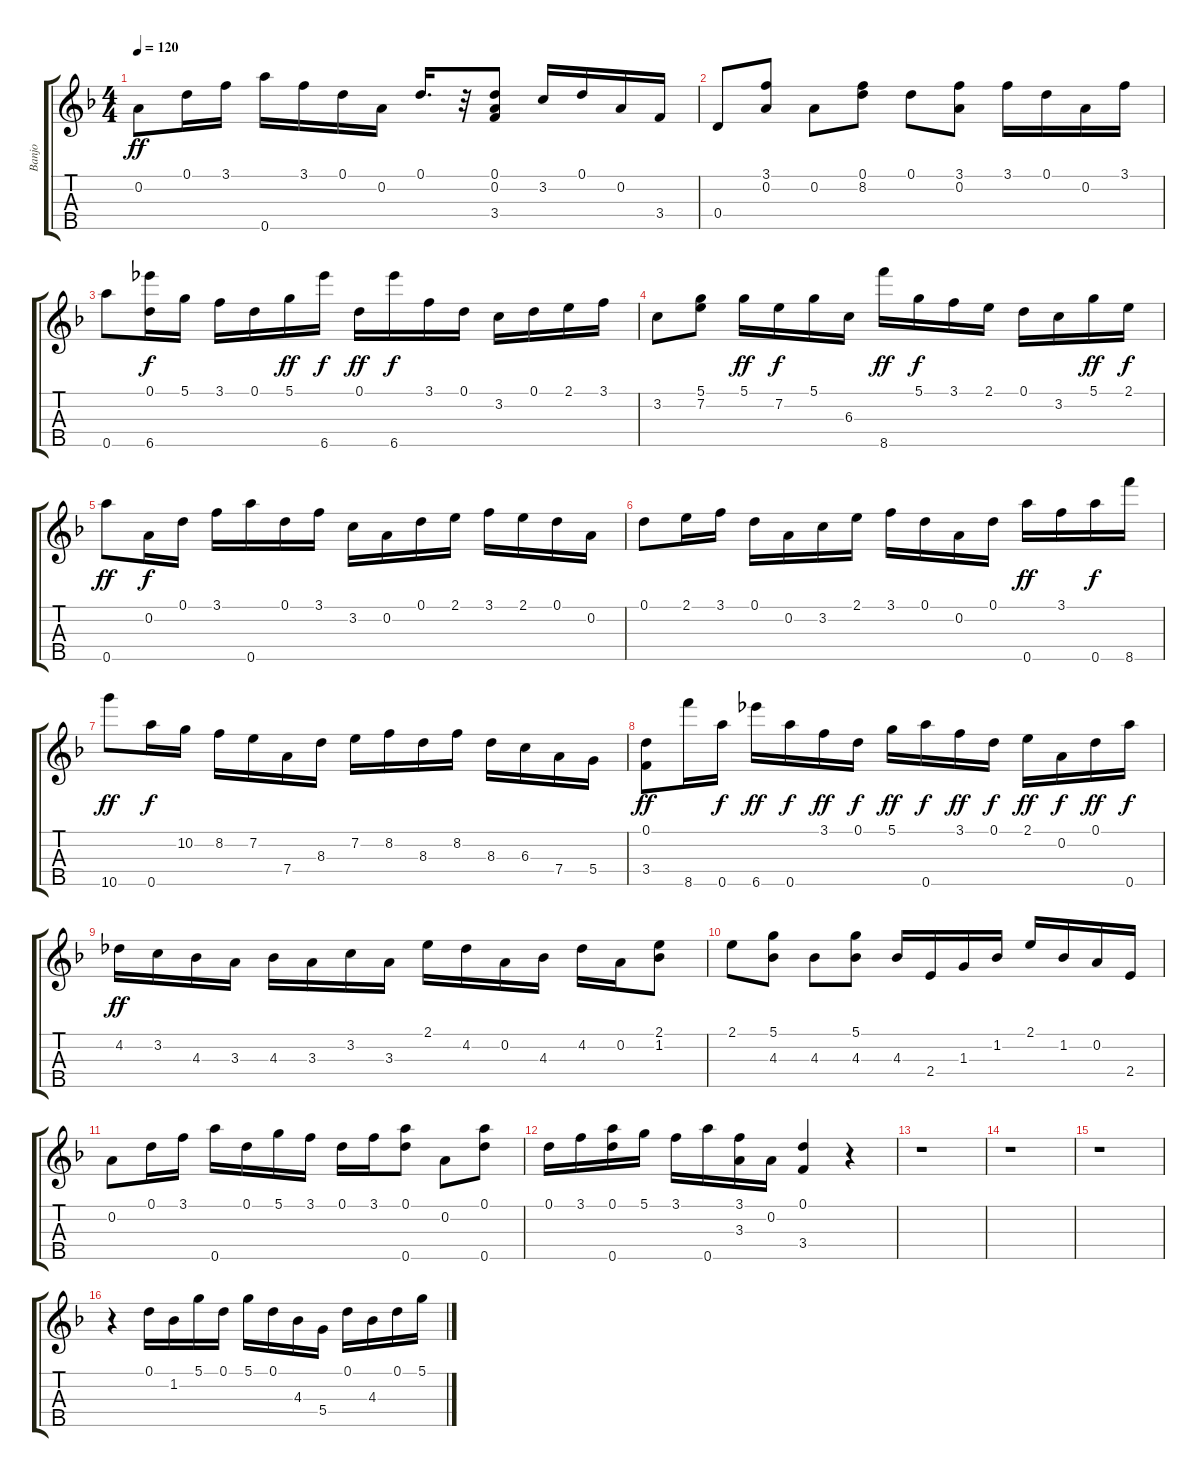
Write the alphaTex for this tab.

\track ("Banjo" "Banjo") {instrument banjo}
\staff {score tabs}
\tuning (D4 A3 Gb3 D3 A4) {hide}
\displaytranspose 12
\ts (4 4)
\tempo 120
\clef g2
\ks dminor
0.2.8{dy ff} 0.1.16 3.1.16 0.5.16 3.1.16 0.1.16 0.2.16 0.1.16{d} r.32 (0.1 0.2 3.4).8 3.2.16 0.1.16 0.2.16 3.4.16 |
0.4.8 (3.1 0.2).8 0.2.8 (0.1 8.2).8 0.1.8 (3.1 0.2).8 3.1.16 0.1.16 0.2.16 3.1.16 |
0.5.8 (0.1 6.5).16{dy f} 5.1.16 3.1.16 0.1.16 5.1.16{dy ff} 6.5.16{dy f} 0.1.16{dy ff} 6.5.16{dy f} 3.1.16 0.1.16 3.2.16 0.1.16 2.1.16 3.1.16 |
3.2.8 (5.1 7.2).8 5.1.16{dy ff} 7.2.16{dy f} 5.1.16 6.3.16 8.5.16{dy ff} 5.1.16{dy f} 3.1.16 2.1.16 0.1.16 3.2.16 5.1.16{dy ff} 2.1.16{dy f} |
0.5.8{dy ff} 0.2.16{dy f} 0.1.16 3.1.16 0.5.16 0.1.16 3.1.16 3.2.16 0.2.16 0.1.16 2.1.16 3.1.16 2.1.16 0.1.16 0.2.16 |
0.1.8 2.1.16 3.1.16 0.1.16 0.2.16 3.2.16 2.1.16 3.1.16 0.1.16 0.2.16 0.1.16 0.5.16{dy ff} 3.1.16 0.5.16{dy f} 8.5.16 |
10.5.8{dy ff} 0.5.16{dy f} 10.2.16 8.2.16 7.2.16 7.4.16 8.3.16 7.2.16 8.2.16 8.3.16 8.2.16 8.3.16 6.3.16 7.4.16 5.4.16 |
(0.1 3.4).8{dy ff} 8.5.16 0.5.16{dy f} 6.5.16{dy ff} 0.5.16{dy f} 3.1.16{dy ff} 0.1.16{dy f} 5.1.16{dy ff} 0.5.16{dy f} 3.1.16{dy ff} 0.1.16{dy f} 2.1.16{dy ff} 0.2.16{dy f} 0.1.16{dy ff} 0.5.16{dy f} |
4.2.16{dy ff} 3.2.16 4.3.16 3.3.16 4.3.16 3.3.16 3.2.16 3.3.16 2.1.16 4.2.16 0.2.16 4.3.16 4.2.16 0.2.16 (2.1 1.2).8 |
2.1.8 (5.1 4.3).8 4.3.8 (5.1 4.3).8 4.3.16 2.4.16 1.3.16 1.2.16 2.1.16 1.2.16 0.2.16 2.4.16 |
0.2.8 0.1.16 3.1.16 0.5.16 0.1.16 5.1.16 3.1.16 0.1.16 3.1.16 (0.1 0.5).8 0.2.8 (0.1 0.5).8 |
0.1.16 3.1.16 (0.1 0.5).16 5.1.16 3.1.16 0.5.16 (3.1 3.3).16 0.2.16 (0.1 3.4).4 r.4 |
r.1 |
r.1 |
r.1 |
r.4 0.1.16 1.2.16 5.1.16 0.1.16 5.1.16 0.1.16 4.3.16 5.4.16 0.1.16 4.3.16 0.1.16 5.1.16
